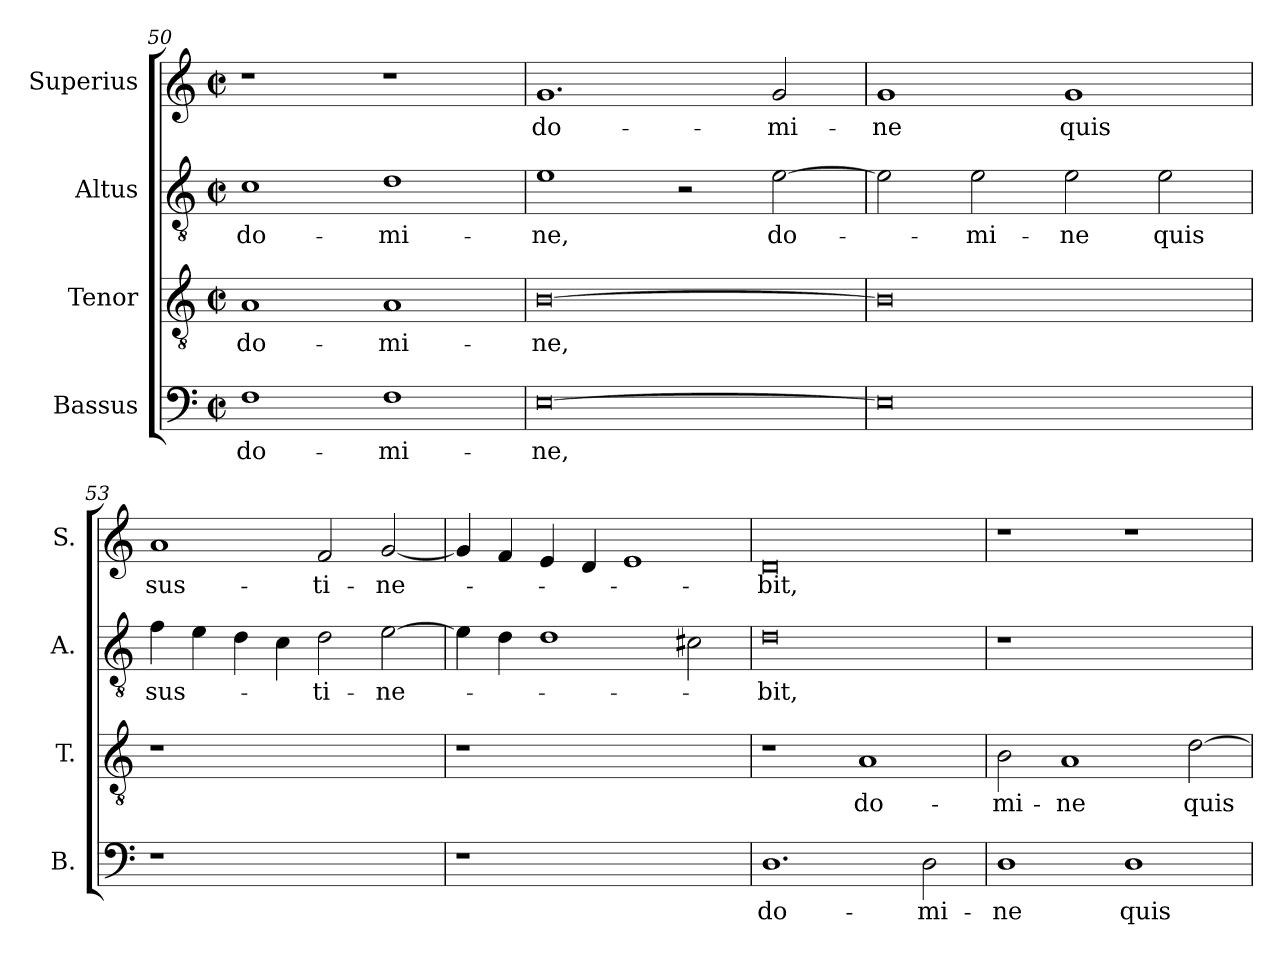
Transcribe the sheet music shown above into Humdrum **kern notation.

**kern	**text	**kern	**text	**kern	**text	**kern	**text
*part4	*part4	*part3	*part3	*part2	*part2	*part1	*part1
*staff4	*staff4	*staff3	*staff3	*staff2	*staff2	*staff1	*staff1
*I"Bassus	*	*I"Tenor	*	*I"Altus	*	*I"Superius	*
*I'B.	*	*I'T.	*	*I'A.	*	*I'S.	*
*clefF4	*	*clefGv2	*	*clefGv2	*	*clefG2	*
*	*	*ITrd7c12	*	*ITrd7c12	*	*	*
*k[]	*	*k[]	*	*k[]	*	*k[]	*
*C:	*	*C:	*	*C:	*	*C:	*
*M2/2	*	*M2/2	*	*M2/2	*	*M2/2	*
*met(c|)	*	*met(c|)	*	*met(c|)	*	*met(c|)	*
=50	=50	=50	=50	=50	=50	=50	=50
!	!LO:LY:b:color=#000000	!	!	!	!	!	!
!	!	!	!LO:LY:b:color=#000000	!	!	!	!
!	!	!	!	!	!LO:LY:b:color=#000000	!	!
1Fi	do-	1AAi	do-	1Ci	do-	1r	.
!	!LO:LY:b:color=#000000	!	!	!	!	!	!
!	!	!	!LO:LY:b:color=#000000	!	!	!	!
!	!	!	!	!	!LO:LY:b:color=#000000	!	!
1Fi	-mi-	1AAi	-mi-	1Di	-mi-	1r	.
=51	=51	=51	=51	=51	=51	=51	=51
!	!LO:LY:b:color=#000000	!	!	!	!	!	!
!	!	!	!LO:LY:b:color=#000000	!	!	!	!
!	!	!	!	!	!LO:LY:b:color=#000000	!	!
!	!	!	!	!	!	!	!LO:LY:b:color=#000000
[>0Ei	-ne,	[>0BBi	-ne,	1Ei	-ne,	1.gi	do-
.	.	.	.	2r	.	.	.
!	!	!	!	!	!LO:LY:b:color=#000000	!	!
!	!	!	!	!	!	!	!LO:LY:b:color=#000000
.	.	.	.	[>2Ei\	do-	2gi/	-mi-
!!LO:PB:g=z
=52	=52	=52	=52	=52	=52	=52	=52
!	!	!	!	!	!	!	!LO:LY:b:color=#000000
0Ei]	.	0BBi]	.	2Ei\]	.	1gi	-ne
!	!	!	!	!	!LO:LY:b:color=#000000	!	!
.	.	.	.	2Ei\	-mi-	.	.
!	!	!	!	!	!LO:LY:b:color=#000000	!	!
!	!	!	!	!	!	!	!LO:LY:b:color=#000000
.	.	.	.	2Ei\	-ne	1gi	quis
!	!	!	!	!	!LO:LY:b:color=#000000	!	!
.	.	.	.	2Ei\	quis	.	.
=53	=53	=53	=53	=53	=53	=53	=53
!LO:N:vis=1	!	!LO:N:vis=1	!	!	!	!	!
!	!	!	!	!	!LO:LY:b:color=#000000	!	!
!	!	!	!	!	!	!	!LO:LY:b:color=#000000
1r	.	1r	.	4Fi\	sus-	1ai	sus-
.	.	.	.	4Ei\	.	.	.
.	.	.	.	4Di\	.	.	.
.	.	.	.	4Ci\	.	.	.
!	!	!	!	!	!LO:LY:b:color=#000000	!	!
!	!	!	!	!	!	!	!LO:LY:b:color=#000000
1ryy	.	1ryy	.	2Di\	-ti-	2fi/	-ti-
!	!	!	!	!	!LO:LY:b:color=#000000	!	!
!	!	!	!	!	!	!	!LO:LY:b:color=#000000
.	.	.	.	[>2Ei\	-ne-	[<2gi/	-ne-
=54	=54	=54	=54	=54	=54	=54	=54
!LO:N:vis=1	!	!LO:N:vis=1	!	!	!	!	!
1r	.	1r	.	4Ei\]	.	4gi/]	.
.	.	.	.	4Di\	.	4fi/	.
.	.	.	.	1Di	.	4ei/	.
.	.	.	.	.	.	4di/	.
1ryy	.	1ryy	.	.	.	1ei	.
.	.	.	.	2C#Xi\	.	.	.
=55	=55	=55	=55	=55	=55	=55	=55
!	!LO:LY:b:color=#000000	!	!	!	!	!	!
!	!	!	!	!	!LO:LY:b:color=#000000	!	!
!	!	!	!	!	!	!	!LO:LY:b:color=#000000
1.Di	do-	1r	.	0Di	-bit,	0di	-bit,
!	!	!	!LO:LY:b:color=#000000	!	!	!	!
.	.	1AAi	do-	.	.	.	.
!	!LO:LY:b:color=#000000	!	!	!	!	!	!
2Di\	-mi-	.	.	.	.	.	.
=56	=56	=56	=56	=56	=56	=56	=56
!	!LO:LY:b:color=#000000	!	!	!	!	!	!
!	!	!	!LO:LY:b:color=#000000	!LO:N:vis=1	!	!	!
1Di	-ne	2BBi\	-mi-	1r	.	1r	.
!	!	!	!LO:LY:b:color=#000000	!	!	!	!
.	.	1AAi	-ne	.	.	.	.
!	!LO:LY:b:color=#000000	!	!	!	!	!	!
1Di	quis	.	.	1ryy	.	1r	.
!	!	!	!LO:LY:b:color=#000000	!	!	!	!
.	.	[>2Di\	quis	.	.	.	.
=	=	=	=	=	=	=	=
*-	*-	*-	*-	*-	*-	*-	*-
